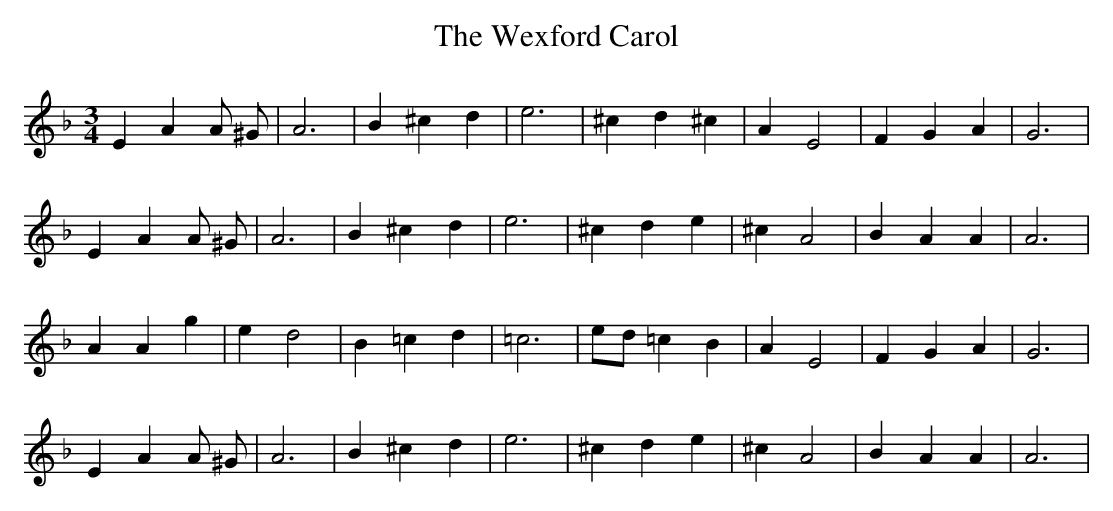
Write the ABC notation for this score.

X:1
T: The Wexford Carol
M: 3/4
L: 1/8
K: Gdor
E2 A2 A ^G|A6|B2 ^c2 d2|e6|^c2 d2 ^c2|A2 E4|F2 G2 A2|G6|
E2 A2 A ^G|A6|B2 ^c2 d2|e6|^c2 d2 e2|^c2 A4|B2 A2 A2|A6|
A2 A2 g2|e2 d4|B2 =c2 d2|=c6|ed =c2 B2|A2 E4|F2 G2 A2|G6|
E2 A2 A ^G|A6|B2 ^c2 d2|e6|^c2 d2 e2|^c2 A4|B2 A2 A2|A6|
